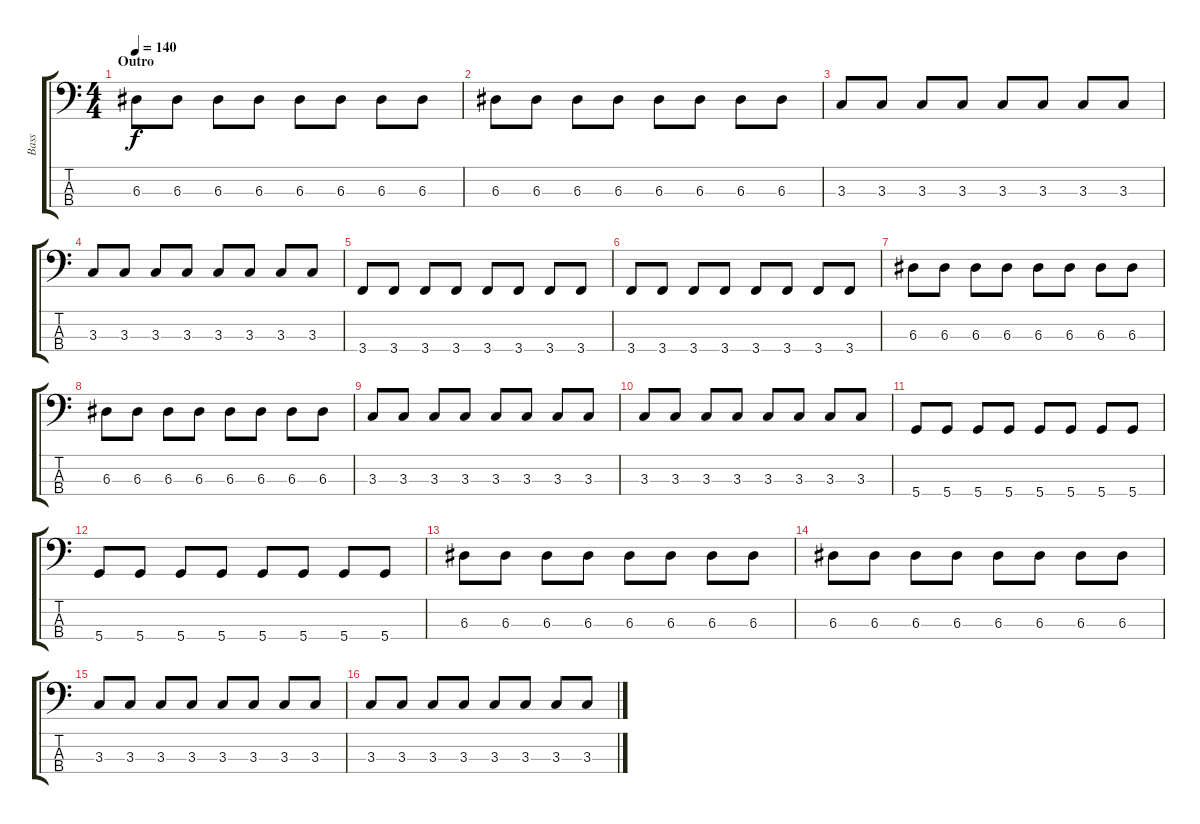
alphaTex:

\track ("Bass" "Bass") {instrument electricbassfinger}
\staff {score tabs}
\tuning (G2 D2 A1 D1) {hide}
\ts (4 4)
\section ("" "Outro")
\tempo 140
\clef f4
\ks c
6.3.8{dy f} 6.3.8 6.3.8 6.3.8 6.3.8 6.3.8 6.3.8 6.3.8 |
6.3.8 6.3.8 6.3.8 6.3.8 6.3.8 6.3.8 6.3.8 6.3.8 |
3.3.8 3.3.8 3.3.8 3.3.8 3.3.8 3.3.8 3.3.8 3.3.8 |
3.3.8 3.3.8 3.3.8 3.3.8 3.3.8 3.3.8 3.3.8 3.3.8 |
3.4.8 3.4.8 3.4.8 3.4.8 3.4.8 3.4.8 3.4.8 3.4.8 |
3.4.8 3.4.8 3.4.8 3.4.8 3.4.8 3.4.8 3.4.8 3.4.8 |
6.3.8 6.3.8 6.3.8 6.3.8 6.3.8 6.3.8 6.3.8 6.3.8 |
6.3.8 6.3.8 6.3.8 6.3.8 6.3.8 6.3.8 6.3.8 6.3.8 |
3.3.8 3.3.8 3.3.8 3.3.8 3.3.8 3.3.8 3.3.8 3.3.8 |
3.3.8 3.3.8 3.3.8 3.3.8 3.3.8 3.3.8 3.3.8 3.3.8 |
5.4.8 5.4.8 5.4.8 5.4.8 5.4.8 5.4.8 5.4.8 5.4.8 |
5.4.8 5.4.8 5.4.8 5.4.8 5.4.8 5.4.8 5.4.8 5.4.8 |
6.3.8 6.3.8 6.3.8 6.3.8 6.3.8 6.3.8 6.3.8 6.3.8 |
6.3.8 6.3.8 6.3.8 6.3.8 6.3.8 6.3.8 6.3.8 6.3.8 |
3.3.8 3.3.8 3.3.8 3.3.8 3.3.8 3.3.8 3.3.8 3.3.8 |
3.3.8 3.3.8 3.3.8 3.3.8 3.3.8 3.3.8 3.3.8 3.3.8
